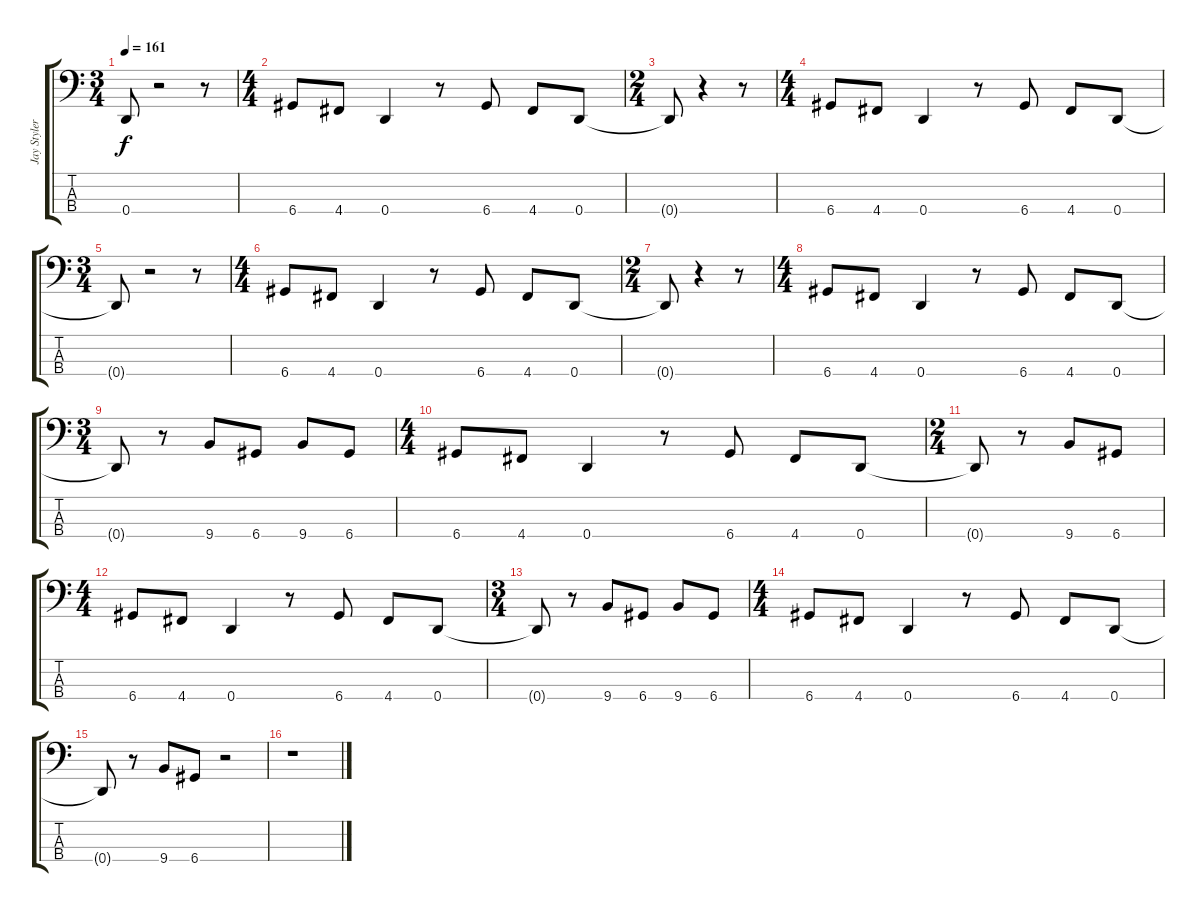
\track ("Jay Styler (Bass)" "Jay Styler") {instrument electricbasspick}
\staff {score tabs}
\tuning (G2 D2 A1 D1) {hide}
\ts (3 4)
\tempo 161
\clef f4
\ks c
0.4{t}.8{dy f} r.2 r.8 |
\ts (4 4)
6.4.8 4.4.8 0.4.4 r.8 6.4.8 4.4.8 0.4.8 |
\ts (2 4)
0.4{t}.8 r.4 r.8 |
\ts (4 4)
6.4.8 4.4.8 0.4.4 r.8 6.4.8 4.4.8 0.4.8 |
\ts (3 4)
0.4{t}.8 r.2 r.8 |
\ts (4 4)
6.4.8 4.4.8 0.4.4 r.8 6.4.8 4.4.8 0.4.8 |
\ts (2 4)
0.4{t}.8 r.4 r.8 |
\ts (4 4)
6.4.8 4.4.8 0.4.4 r.8 6.4.8 4.4.8 0.4.8 |
\ts (3 4)
0.4{t}.8 r.8 9.4.8 6.4.8 9.4.8 6.4.8 |
\ts (4 4)
6.4.8 4.4.8 0.4.4 r.8 6.4.8 4.4.8 0.4.8 |
\ts (2 4)
0.4{t}.8 r.8 9.4.8 6.4.8 |
\ts (4 4)
6.4.8 4.4.8 0.4.4 r.8 6.4.8 4.4.8 0.4.8 |
\ts (3 4)
0.4{t}.8 r.8 9.4.8 6.4.8 9.4.8 6.4.8 |
\ts (4 4)
6.4.8 4.4.8 0.4.4 r.8 6.4.8 4.4.8 0.4.8 |
0.4{t}.8 r.8 9.4.8 6.4.8 r.2 |
r.1
